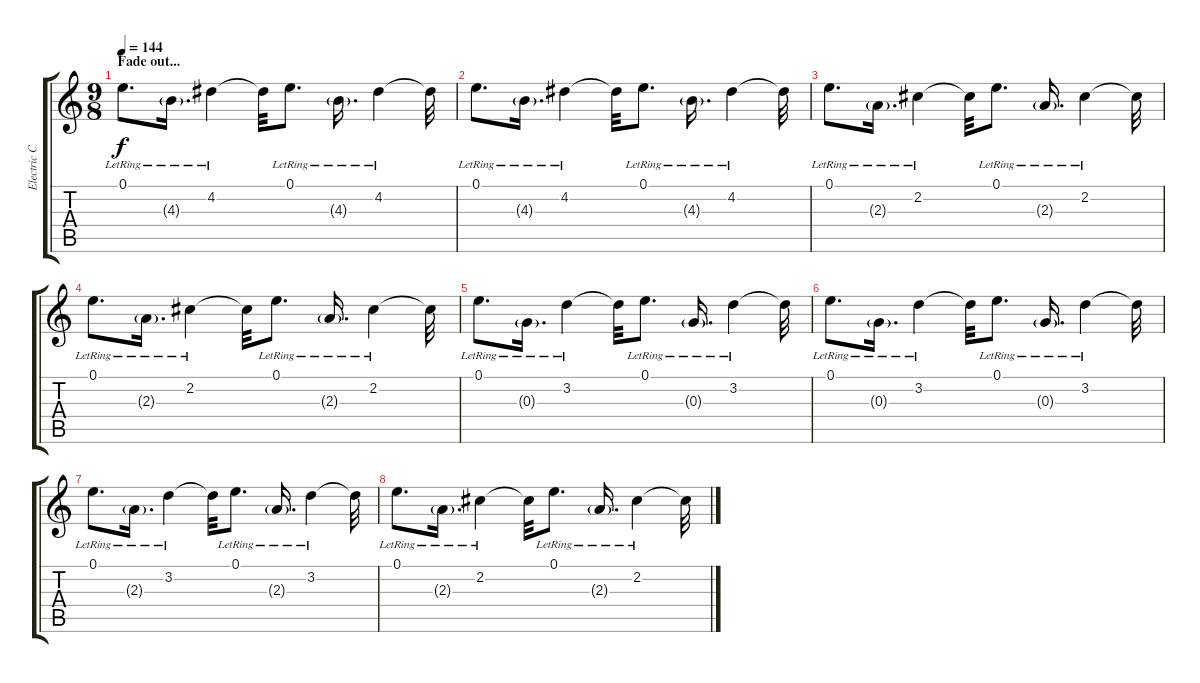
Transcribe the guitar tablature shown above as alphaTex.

\track ("Electric Clean (MIDI!)" "Electric C") {instrument electricguitarclean}
\staff {score tabs}
\tuning (E4 B3 G3 D3 A2 E2) {hide}
\ts (9 8)
\section ("" "Fade out...")
\tempo 144
\clef g2
\ks c
0.1{lr}.8{d dy f volume 5} 4.3{g lr}.16{d} 4.2{lr}.4 4.2{t}.32 0.1{lr}.8{d} 4.3{g lr}.16{d} 4.2{lr}.4 4.2{t}.32 |
0.1{lr}.8{d} 4.3{g lr}.16{d} 4.2{lr}.4 4.2{t}.32 0.1{lr}.8{d} 4.3{g lr}.16{d} 4.2{lr}.4 4.2{t}.32 |
0.1{lr}.8{d} 2.3{g lr}.16{d} 2.2{lr}.4 2.2{t}.32 0.1{lr}.8{d} 2.3{g lr}.16{d} 2.2{lr}.4 2.2{t}.32 |
0.1{lr}.8{d} 2.3{g lr}.16{d} 2.2{lr}.4 2.2{t}.32 0.1{lr}.8{d} 2.3{g lr}.16{d} 2.2{lr}.4{volume 0} 2.2{t}.32 |
0.1{lr}.8{d} 0.3{g lr}.16{d} 3.2{lr}.4 3.2{t}.32 0.1{lr}.8{d} 0.3{g lr}.16{d} 3.2{lr}.4 3.2{t}.32 |
0.1{lr}.8{d} 0.3{g lr}.16{d} 3.2{lr}.4 3.2{t}.32 0.1{lr}.8{d} 0.3{g lr}.16{d} 3.2{lr}.4 3.2{t}.32 |
0.1{lr}.8{d} 2.3{g lr}.16{d} 3.2{lr}.4 3.2{t}.32 0.1{lr}.8{d} 2.3{g lr}.16{d} 3.2{lr}.4 3.2{t}.32 |
0.1{lr}.8{d} 2.3{g lr}.16{d} 2.2{lr}.4 2.2{t}.32 0.1{lr}.8{d} 2.3{g lr}.16{d} 2.2{lr}.4 2.2{t}.32
